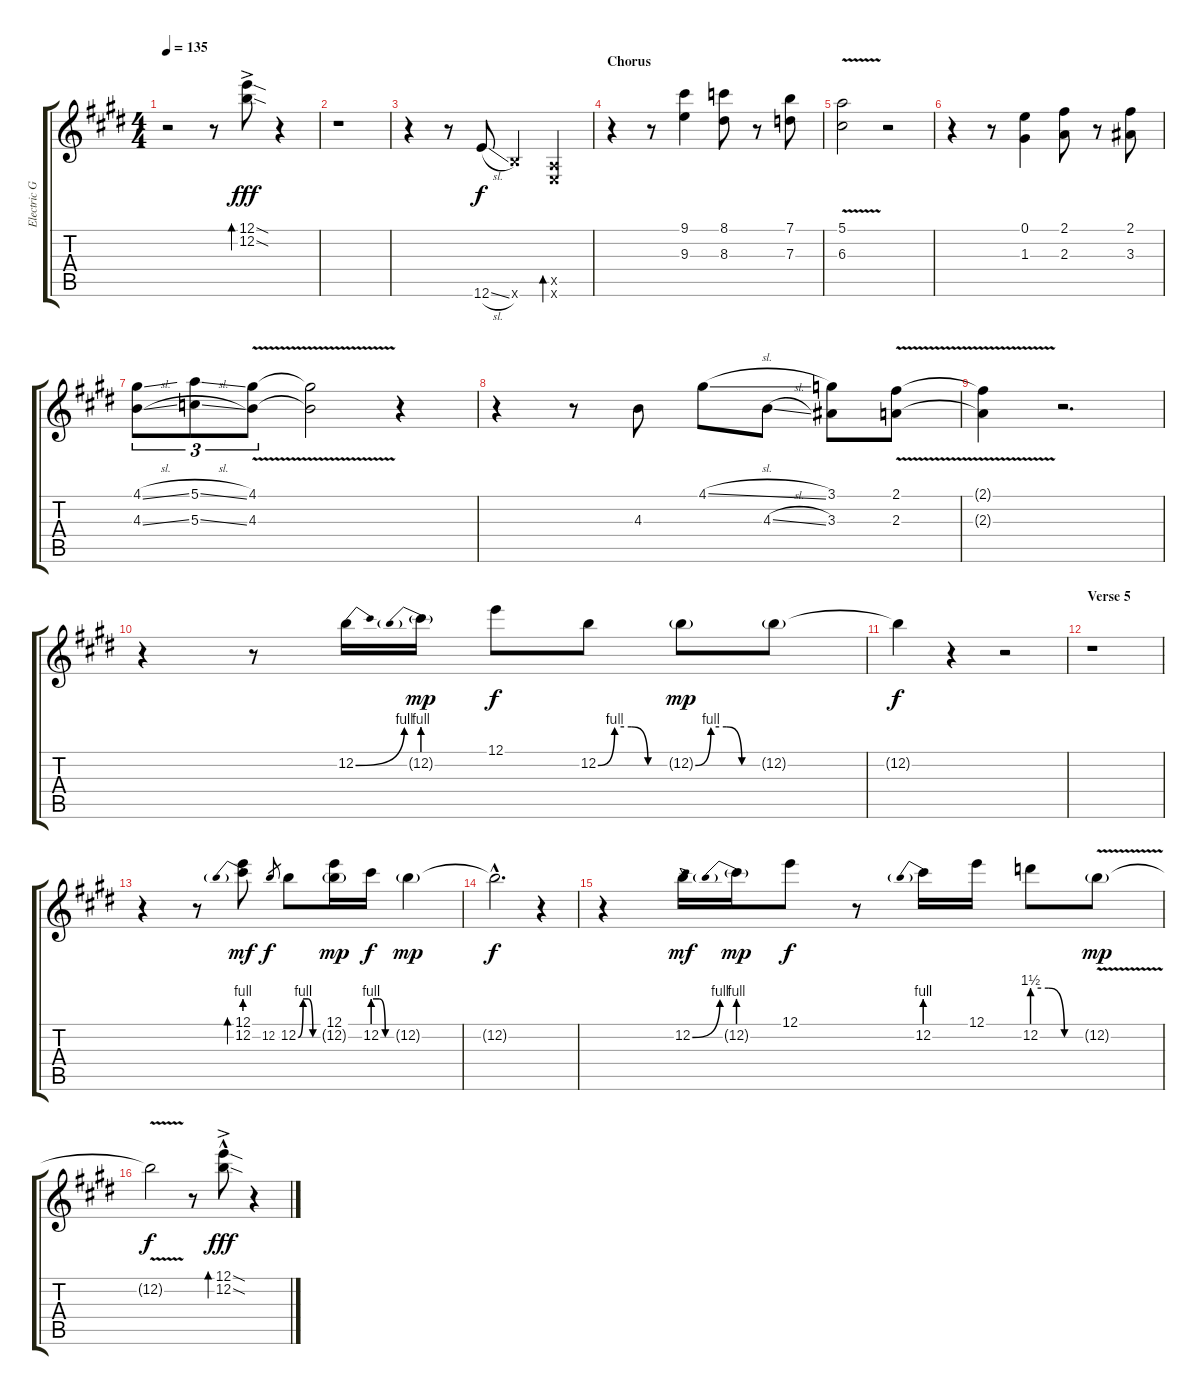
\track ("Electric Guitar 1" "Electric G") {instrument electricguitarjazz}
\staff {score tabs}
\tuning (E4 B3 G3 D3 A2 E2) {hide}
\ts (4 4)
\tempo 135
\clef g2
\ks e
r.2{dy f} r.8 (12.1{sod ac} 12.2{sod ac}).8{bd 30 dy fff} r.4 |
r.1 |
r.4 r.8 12.6{sl}.8{dy f} 7.6{x}.4 (0.5{x} 0.6{x}).4{bd 30} |
\section ("" "Chorus")
r.4 r.8 (9.1 9.3).4 (8.1 8.3).8 r.8 (7.1 7.3).8 |
(5.1{v} 6.3).2 r.2 |
r.4 r.8 (0.1 1.3).4 (2.1 2.3).8 r.8 (2.1 3.3).8 |
(4.1{sl} 4.3{sl}).8{tu (3 2)} (5.1{sl} 5.3{sl}).8{tu (3 2)} (4.1 4.3{v}).8{tu (3 2)} (4.1{t} 4.3{t}).2 r.4 |
r.4 r.8 4.3.8 4.1{sl}.8 4.3{sl}.8 (3.1 3.3).8 (2.1{v} 2.3).8 |
(2.1{t} 2.3{t}).4 r.2{d} |
r.4 r.8 12.2{be (bend 0 0 60 4)}.16 12.2{be (prebend 0 4 60 4) g}.16{dy mp} 12.1.8{dy f} 12.2{be (custom 0 0 15 4 30 4 45 0 60 0)}.8 12.2{be (custom 0 0 15 4 30 4 45 0 60 0) g}.8{dy mp} 12.2{g}.8 |
12.2{t}.4{dy f} r.4 r.2 |
\section ("" "Verse 5")
r.1 |
r.4 r.8 (12.1 12.2{be (prebend 0 4 60 4)}).8{bd 30 dy mf} 12.2.8{gr dy f} 12.2{be (custom 0 0 15 4 30 4 45 0 60 0)}.8 (12.1 12.2{g}).16{dy mp} 12.2{be (custom 0 4 20 4 40 0 60 0)}.16{dy f} 12.2{g}.4{dy mp} |
12.2{hac t}.2{d dy f} r.4 |
r.4 12.2{be (bend 0 0 60 4)}.16{dy mf} 12.2{be (prebend 0 4 60 4) g}.16{dy mp} 12.1.8{dy f} r.8 12.2{be (prebend 0 4 60 4)}.16 12.1.16 12.2{be (custom 0 6 20 6 40 0 60 0)}.8 12.2{v g}.8{dy mp} |
12.2{t}.2{dy f} r.8 (12.1{sod hac} 12.2{sod ac}).8{bd 30 dy fff} r.4
